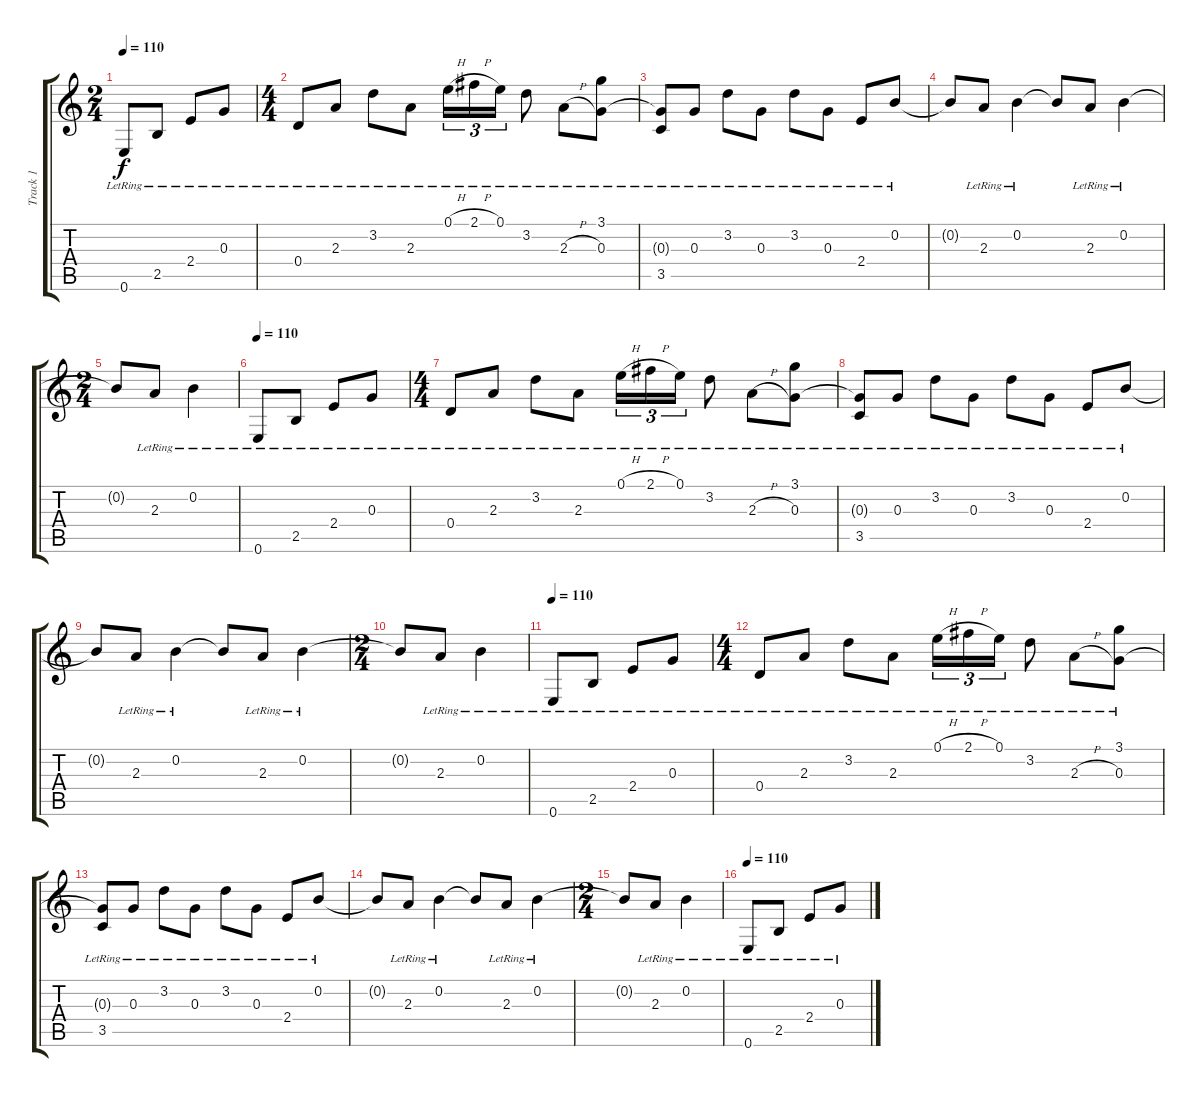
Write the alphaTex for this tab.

\track ("Track 1" "Track 1") {instrument distortionguitar}
\staff {score tabs}
\tuning (E4 B3 G3 D3 A2 E2) {hide}
\ts (2 4)
\tempo 110
\clef g2
\ks c
0.6{lr}.8{dy f instrument electricguitarclean} 2.5{lr}.8 2.4{lr}.8 0.3{lr}.8 |
\ts (4 4)
0.4{lr}.8 2.3{lr}.8 3.2{lr}.8 2.3{lr}.8 0.1{h lr}.16{tu (3 2)} 2.1{h lr}.16{tu (3 2)} 0.1{lr}.16{tu (3 2)} 3.2{lr}.8 2.3{h lr}.8 (3.1{lr} 0.3{lr}).8 |
(0.3{t} 3.5{lr}).8 0.3{lr}.8 3.2{lr}.8 0.3{lr}.8 3.2{lr}.8 0.3{lr}.8 2.4{lr}.8 0.2{lr}.8 |
0.2{t}.8 2.3{lr}.8 0.2{lr}.4 0.2{t}.8 2.3{lr}.8 0.2{lr}.4 |
\ts (2 4)
0.2{t}.8 2.3{lr}.8 0.2{lr}.4 |
\tempo 110
0.6{lr}.8{instrument electricguitarclean} 2.5{lr}.8 2.4{lr}.8 0.3{lr}.8 |
\ts (4 4)
0.4{lr}.8 2.3{lr}.8 3.2{lr}.8 2.3{lr}.8 0.1{h lr}.16{tu (3 2)} 2.1{h lr}.16{tu (3 2)} 0.1{lr}.16{tu (3 2)} 3.2{lr}.8 2.3{h lr}.8 (3.1{lr} 0.3{lr}).8 |
(0.3{t} 3.5{lr}).8 0.3{lr}.8 3.2{lr}.8 0.3{lr}.8 3.2{lr}.8 0.3{lr}.8 2.4{lr}.8 0.2{lr}.8 |
0.2{t}.8 2.3{lr}.8 0.2{lr}.4 0.2{t}.8 2.3{lr}.8 0.2{lr}.4 |
\ts (2 4)
0.2{t}.8 2.3{lr}.8 0.2{lr}.4 |
\tempo 110
0.6{lr}.8{instrument electricguitarclean} 2.5{lr}.8 2.4{lr}.8 0.3{lr}.8 |
\ts (4 4)
0.4{lr}.8 2.3{lr}.8 3.2{lr}.8 2.3{lr}.8 0.1{h lr}.16{tu (3 2)} 2.1{h lr}.16{tu (3 2)} 0.1{lr}.16{tu (3 2)} 3.2{lr}.8 2.3{h lr}.8 (3.1{lr} 0.3{lr}).8 |
(0.3{t} 3.5{lr}).8 0.3{lr}.8 3.2{lr}.8 0.3{lr}.8 3.2{lr}.8 0.3{lr}.8 2.4{lr}.8 0.2{lr}.8 |
0.2{t}.8 2.3{lr}.8 0.2{lr}.4 0.2{t}.8 2.3{lr}.8 0.2{lr}.4 |
\ts (2 4)
0.2{t}.8 2.3{lr}.8 0.2{lr}.4 |
\tempo 110
0.6{lr}.8{instrument electricguitarclean} 2.5{lr}.8 2.4{lr}.8 0.3{lr}.8
